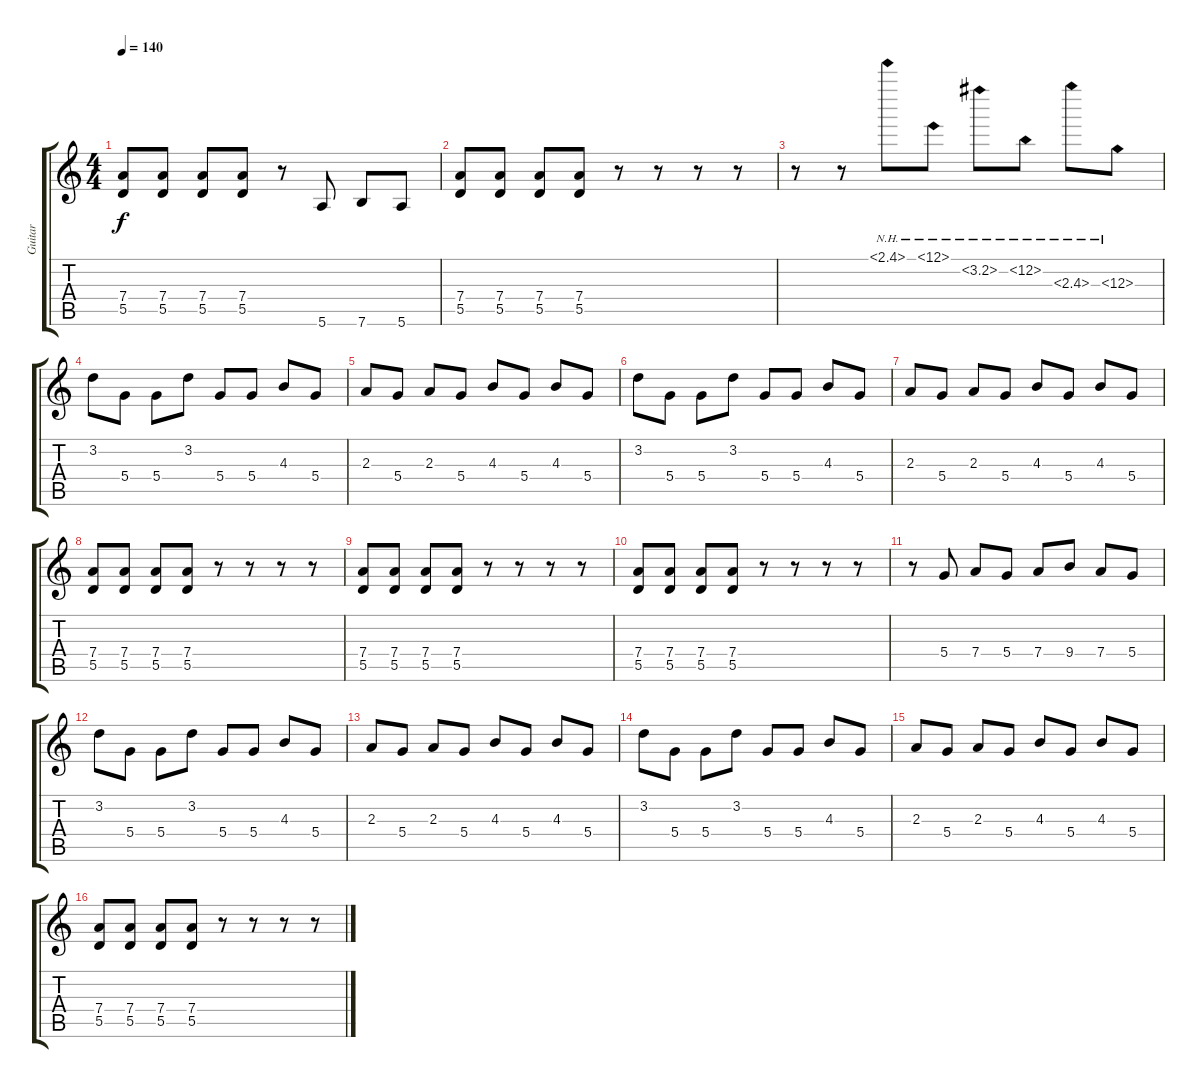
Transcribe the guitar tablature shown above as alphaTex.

\track ("Guitar" "Guitar") {instrument distortionguitar}
\staff {score tabs}
\tuning (E4 B3 G3 D3 A2 E2) {hide}
\ts (4 4)
\tempo 140
\clef g2
\ks c
(7.4 5.5).8{dy f} (7.4 5.5).8 (7.4 5.5).8 (7.4 5.5).8 r.8 5.6.8 7.6.8 5.6.8 |
(7.4 5.5).8 (7.4 5.5).8 (7.4 5.5).8 (7.4 5.5).8 r.8 r.8 r.8 r.8 |
r.8 r.8 2.1{nh}.8 0.1{nh}.8 3.2{nh}.8 0.2{nh}.8 2.3{nh}.8 0.3{nh}.8 |
3.2.8 5.4.8 5.4.8 3.2.8 5.4.8 5.4.8 4.3.8 5.4.8 |
2.3.8 5.4.8 2.3.8 5.4.8 4.3.8 5.4.8 4.3.8 5.4.8 |
3.2.8 5.4.8 5.4.8 3.2.8 5.4.8 5.4.8 4.3.8 5.4.8 |
2.3.8 5.4.8 2.3.8 5.4.8 4.3.8 5.4.8 4.3.8 5.4.8 |
(7.4 5.5).8 (7.4 5.5).8 (7.4 5.5).8 (7.4 5.5).8 r.8 r.8 r.8 r.8 |
(7.4 5.5).8 (7.4 5.5).8 (7.4 5.5).8 (7.4 5.5).8 r.8 r.8 r.8 r.8 |
(7.4 5.5).8 (7.4 5.5).8 (7.4 5.5).8 (7.4 5.5).8 r.8 r.8 r.8 r.8 |
r.8 5.4.8 7.4.8 5.4.8 7.4.8 9.4.8 7.4.8 5.4.8 |
3.2.8 5.4.8 5.4.8 3.2.8 5.4.8 5.4.8 4.3.8 5.4.8 |
2.3.8 5.4.8 2.3.8 5.4.8 4.3.8 5.4.8 4.3.8 5.4.8 |
3.2.8 5.4.8 5.4.8 3.2.8 5.4.8 5.4.8 4.3.8 5.4.8 |
2.3.8 5.4.8 2.3.8 5.4.8 4.3.8 5.4.8 4.3.8 5.4.8 |
(7.4 5.5).8 (7.4 5.5).8 (7.4 5.5).8 (7.4 5.5).8 r.8 r.8 r.8 r.8
